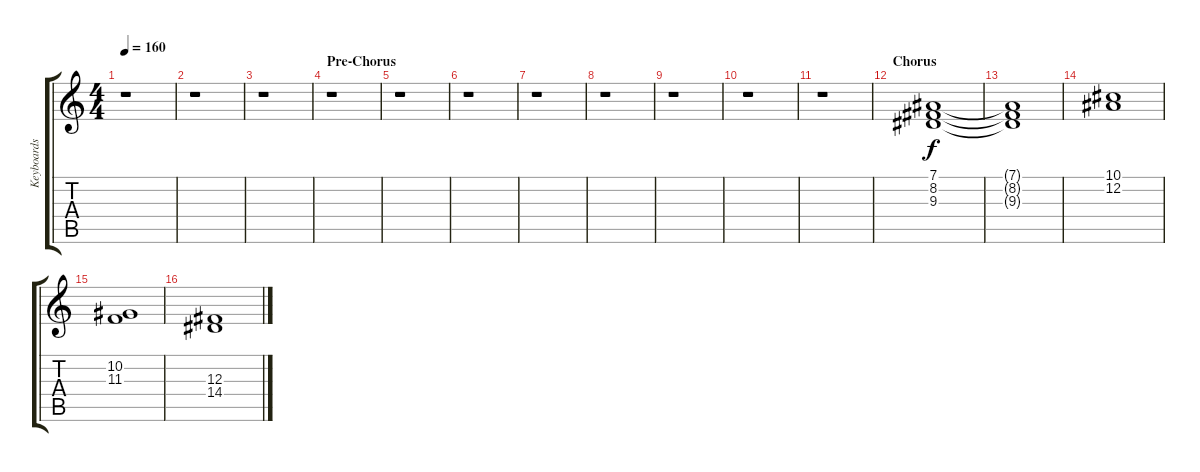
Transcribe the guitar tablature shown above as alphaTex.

\track ("Keyboards" "Keyboards") {instrument stringensemble2}
\staff {score tabs}
\tuning (Eb4 Bb3 Gb3 Db3 Ab2 Eb2) {hide}
\ts (4 4)
\tempo 160
\clef g2
\ks c
r.1{dy f} |
r.1 |
r.1 |
\section ("" "Pre-Chorus")
r.1 |
r.1 |
r.1 |
r.1 |
r.1 |
r.1 |
r.1 |
r.1 |
\section ("" "Chorus")
(7.1 8.2 9.3).1 |
(7.1{t} 8.2{t} 9.3{t}).1 |
(10.1 12.2).1 |
(10.2 11.3).1 |
(12.3 14.4).1
